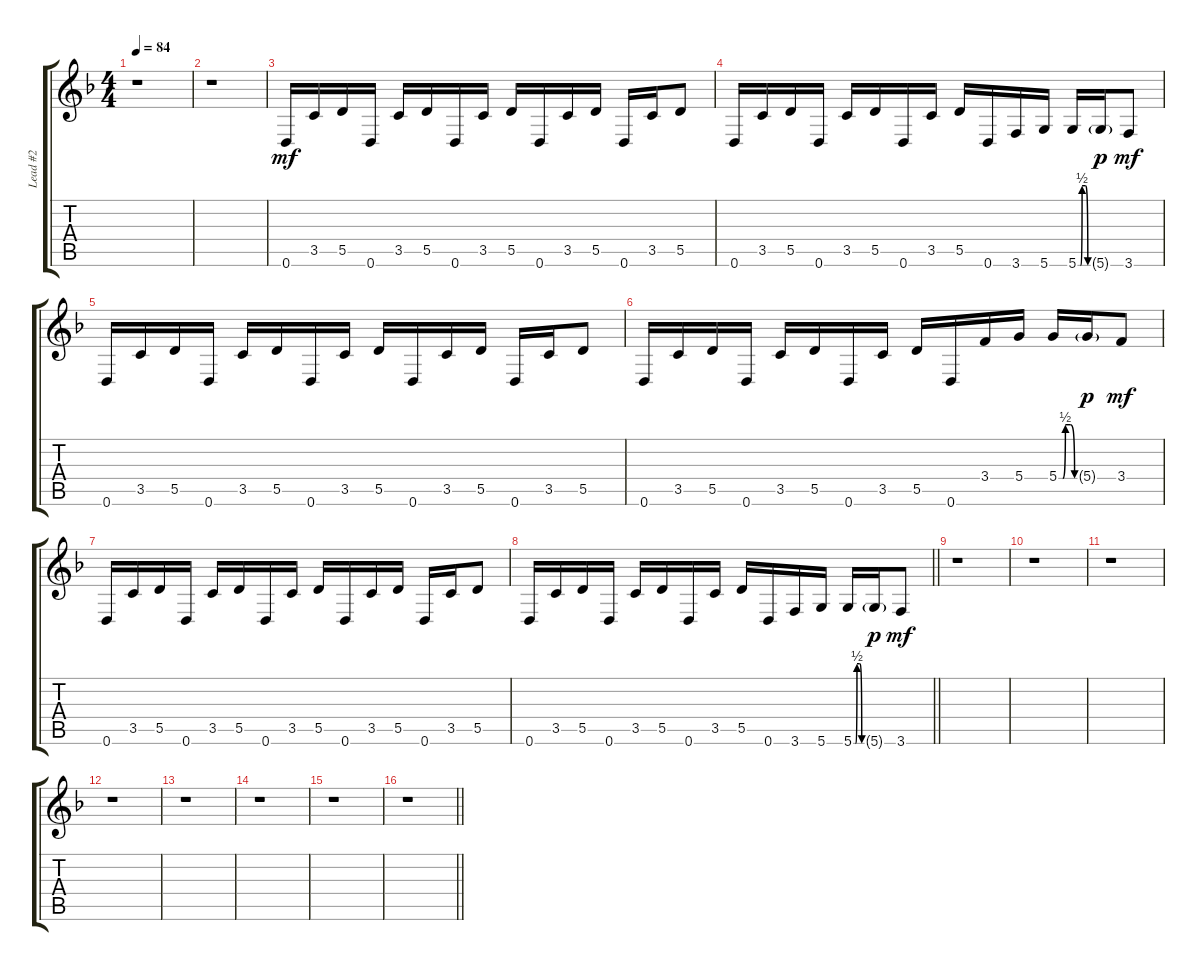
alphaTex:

\track ("Lead #2" "Lead #2") {instrument distortionguitar bank 125}
\staff {score tabs}
\tuning (E4 B3 G3 D3 A2 D2) {hide}
\ts (4 4)
\tempo 84
\clef g2
\ks f
r.1{dy mf instrument distortionguitar} |
r.1 |
0.6.16 3.5.16 5.5.16 0.6.16 3.5.16 5.5.16 0.6.16 3.5.16 5.5.16 0.6.16 3.5.16 5.5.16 0.6.16 3.5.16 5.5.8 |
0.6.16 3.5.16 5.5.16 0.6.16 3.5.16 5.5.16 0.6.16 3.5.16 5.5.16 0.6.16 3.6.16 5.6.16 5.6{be (custom 0 0 15 0 25 2 45 2 60 0)}.16 5.6{g}.16{dy p} 3.6.8{dy mf} |
0.6.16 3.5.16 5.5.16 0.6.16 3.5.16 5.5.16 0.6.16 3.5.16 5.5.16 0.6.16 3.5.16 5.5.16 0.6.16 3.5.16 5.5.8 |
0.6.16 3.5.16 5.5.16 0.6.16 3.5.16 5.5.16 0.6.16 3.5.16 5.5.16 0.6.16 3.4.16 5.4.16 5.4{be (custom 0 0 15 0 25 2 45 2 60 0)}.16 5.4{g}.16{dy p} 3.4.8{dy mf} |
0.6.16 3.5.16 5.5.16 0.6.16 3.5.16 5.5.16 0.6.16 3.5.16 5.5.16 0.6.16 3.5.16 5.5.16 0.6.16 3.5.16 5.5.8 |
\barLineRight lightlight
0.6.16 3.5.16 5.5.16 0.6.16 3.5.16 5.5.16 0.6.16 3.5.16 5.5.16 0.6.16 3.6.16 5.6.16 5.6{be (custom 0 0 14 0 25 2 45 2 60 0)}.16 5.6{g}.16{dy p} 3.6.8{dy mf} |
r.1 |
r.1 |
r.1 |
r.1 |
r.1 |
r.1 |
r.1 |
\barLineRight lightlight
r.1
